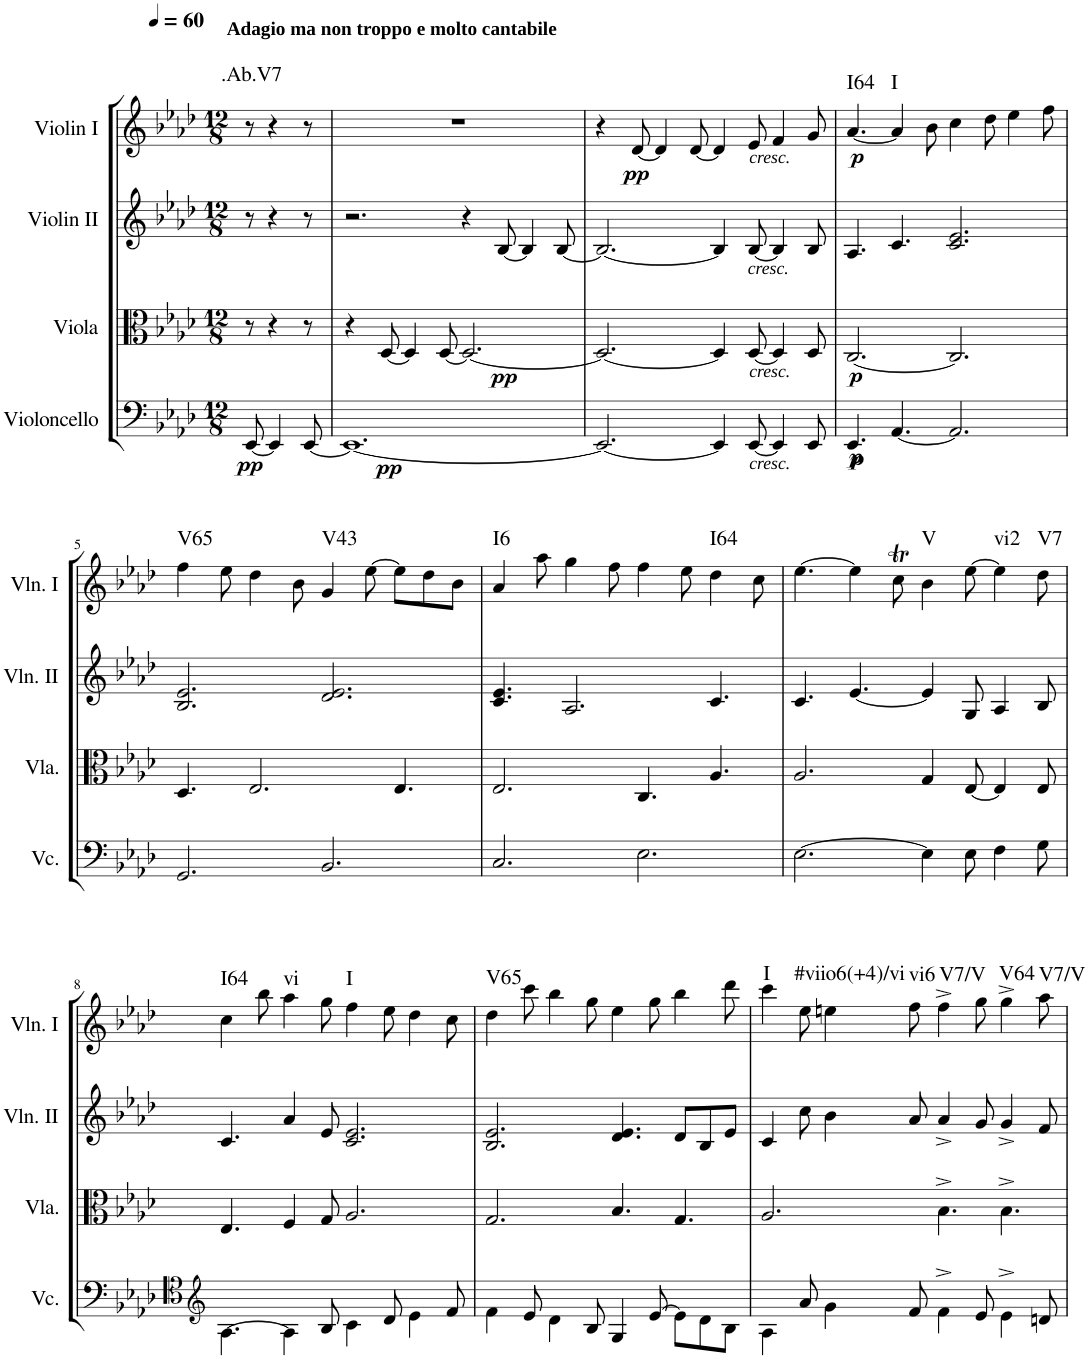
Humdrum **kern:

**kern	**dynam	**kern	**dynam	**kern	**kern	**dynam	**harte
*part4	*part4	*part3	*part3	*part2	*part1	*part1	*part1
*staff4	*staff4	*staff3	*staff3	*staff2	*staff1	*staff1	*
*I"Violoncello	*	*I"Viola	*	*I"Violin II	*I"Violin I	*	*
*I'Vc.	*	*I'Vla.	*	*I'Vln. II	*I'Vln. I	*	*
*clefF4	*	*clefC3	*	*clefG2	*clefG2	*	*
*k[b-e-a-d-]	*	*k[b-e-a-d-]	*	*k[b-e-a-d-]	*k[b-e-a-d-]	*	*
*A-:	*	*A-:	*	*A-:	*A-:	*	*
*M12/8	*	*M12/8	*	*M12/8	*M12/8	*	*
*MM60	*	*MM60	*	*MM60	*MM60	*	*
=1	=1	=1	=1	=1	=1	=1	=1
!	!	!	!	!	!LO:TX:a:B:t=Adagio ma non troppo e molto cantabile	!	!
!	!LO:DY:b	!	!	!	!	!	!LO:H:kt=.Ab.V7
[8EE-/	pp	8r	.	8r	8r	.	N
4EE-/]	.	4r	.	4r	4r	.	.
[8EE-/	.	8r	.	8r	8r	.	.
=2	=2	=2	=2	=2	=2	=2	=2
!	!LO:DY:b	!	!	!	!	!	!
1.EE-_	pp	4r	.	2.r	1.r	.	.
.	.	[8D-/	.	.	.	.	.
.	.	4D-/]	.	.	.	.	.
.	.	[8D-/	.	.	.	.	.
!	!	!	!LO:DY:b	!	!	!	!
.	.	2.D-/_	pp	4r	.	.	.
.	.	.	.	[8B-/	.	.	.
.	.	.	.	4B-/]	.	.	.
.	.	.	.	[8B-/	.	.	.
=3	=3	=3	=3	=3	=3	=3	=3
2.EE-/_	.	2.D-/_	.	2.B-/_	4r	.	.
!	!	!	!	!	!	!LO:DY:b	!
.	.	.	.	.	[8d-/	pp	.
.	.	.	.	.	4d-/]	.	.
.	.	.	.	.	[8d-/	.	.
4EE-/]	.	4D-/]	.	4B-/]	4d-/]	.	.
!	!	!	!	!	!LO:TX:b:i:t=cresc.	!	!
!	!	!LO:TX:b:i:t=cresc.	!	!	!	!	!
!	!	!LO:TX:a:i:t=cresc.	!	!	!	!	!
!LO:TX:b:i:t=cresc.	!	!	!	!	!	!	!
[8EE-/	.	[8D-/	.	[8B-/	8e-/	.	.
4EE-/]	.	4D-/]	.	4B-/]	4f/	.	.
8EE-/	.	8D-/	.	8B-/	8g/	.	.
=4	=4	=4	=4	=4	=4	=4	=4
!	!LO:DY:b	!	!	!	!	!	!
!	!LO:DY:n=1:b	!	!LO:DY:b	!	!	!LO:DY:b	!LO:H:kt=I64
4.EE-/	p p	[2.C/	p	4.A-/	[4.a-/	p	N
!	!	!	!	!	!	!	!LO:H:kt=I
[4.AA-/	.	.	.	4.c/	4a-/]	.	N
.	.	.	.	.	8b-\	.	.
2.AA-/]	.	2.C/]	.	2.c/ 2.e-/	4cc\	.	.
.	.	.	.	.	8dd-\	.	.
.	.	.	.	.	4ee-\	.	.
.	.	.	.	.	8ff\	.	.
!!LO:LB:g=z
=5	=5	=5	=5	=5	=5	=5	=5
!	!	!	!	!	!	!	!LO:H:kt=V65
2.GG/	.	4.D-/	.	2.B-/ 2.e-/	4ff\	.	N
.	.	.	.	.	8ee-\	.	.
.	.	2.E-/	.	.	4dd-\	.	.
.	.	.	.	.	8b-\	.	.
!	!	!	!	!	!	!	!LO:H:kt=V43
2.BB-/	.	.	.	2.d-/ 2.e-/	4g/	.	N
.	.	.	.	.	[8ee-\	.	.
.	.	4.E-/	.	.	8ee-\L]	.	.
.	.	.	.	.	8dd-\	.	.
.	.	.	.	.	8b-\J	.	.
=6	=6	=6	=6	=6	=6	=6	=6
!	!	!	!	!	!	!	!LO:H:kt=I6
2.C/	.	2.E-/	.	4.c/ 4.e-/	4a-/	.	N
.	.	.	.	.	8aa-\	.	.
.	.	.	.	2.A-/	4gg\	.	.
.	.	.	.	.	8ff\	.	.
2.E-\	.	4.C/	.	.	4ff\	.	.
.	.	.	.	.	8ee-\	.	.
!	!	!	!	!	!	!	!LO:H:kt=I64
.	.	4.A-/	.	4.c/	4dd-\	.	N
.	.	.	.	.	8cc\	.	.
=7	=7	=7	=7	=7	=7	=7	=7
[2.E-\	.	2.A-/	.	4.c/	[4.ee-\	.	.
.	.	.	.	[4.e-/	4ee-\]	.	.
.	.	.	.	.	8cct\	.	.
!	!	!	!	!	!	!	!LO:H:kt=V
4E-\]	.	4G/	.	4e-/]	4b-\	.	N
8E-\	.	[8E-/	.	8G/	[8ee-\	.	.
!	!	!	!	!	!	!	!LO:H:kt=vi2
4F\	.	4E-/]	.	4A-/	4ee-\]	.	N
!	!	!	!	!	!	!	!LO:H:kt=V7
8G\	.	8E-/	.	8B-/	8dd-\	.	N
!!LO:LB:g=z
=8	=8	=8	=8	=8	=8	=8	=8
*clefG2	*	*	*	*	*	*	*
!	!	!	!	!	!	!	!LO:H:kt=I64
[4.A-\	.	4.E-/	.	4.c/	4cc\	.	N
.	.	.	.	.	8bb-\	.	.
!	!	!	!	!	!	!	!LO:H:kt=vi
4A-\]	.	4F/	.	4a-/	4aa-\	.	N
8B-/	.	8G/	.	8e-/	8gg\	.	.
!	!	!	!	!	!	!	!LO:H:kt=I
4c\	.	2.A-/	.	2.c/ 2.e-/	4ff\	.	N
8d-/	.	.	.	.	8ee-\	.	.
4e-\	.	.	.	.	4dd-\	.	.
8f/	.	.	.	.	8cc\	.	.
=9	=9	=9	=9	=9	=9	=9	=9
!	!	!	!	!	!	!	!LO:H:kt=V65
4f\	.	2.G/	.	2.B-/ 2.e-/	4dd-\	.	N
8e-/	.	.	.	.	8ccc\	.	.
4d-\	.	.	.	.	4bb-\	.	.
8B-/	.	.	.	.	8gg\	.	.
4G/	.	4.B-/	.	4.d-/ 4.e-/	4ee-\	.	.
[8e-/	.	.	.	.	8gg\	.	.
8e-\L]	.	4.G/	.	8d-/L	4bb-\	.	.
8d-\	.	.	.	8B-/	.	.	.
8B-\J	.	.	.	8e-/J	8ddd-\	.	.
=10	=10	=10	=10	=10	=10	=10	=10
!	!	!	!	!	!	!	!LO:H:kt=I
4A-\	.	2.A-/	.	4c/	4ccc\	.	N
8a-/	.	.	.	8cc\	8ee-\	.	.
!	!	!	!	!	!	!	!LO:H:kt=#viio6(+4)/vi
4g\	.	.	.	4b-\	4een\	.	N
!	!	!	!	!	!	!	!LO:H:kt=vi6
8f/	.	.	.	8a-/	8ff\	.	N
!	!	!	!	!	!	!	!LO:H:kt=V7/V
4f^\	.	4.B-^\	.	4a-^/	4ff^\	.	N
8e-/	.	.	.	8g/	8gg\	.	.
!	!	!	!	!	!	!	!LO:H:kt=V64
4e-^\	.	4.B-^\	.	4g^/	4gg^\	.	N
!	!	!	!	!	!	!	!LO:H:kt=V7/V
8dn/	.	.	.	8f/	8aa-\	.	N
=	=	=	=	=	=	=	=
*-	*-	*-	*-	*-	*-	*-	*-
